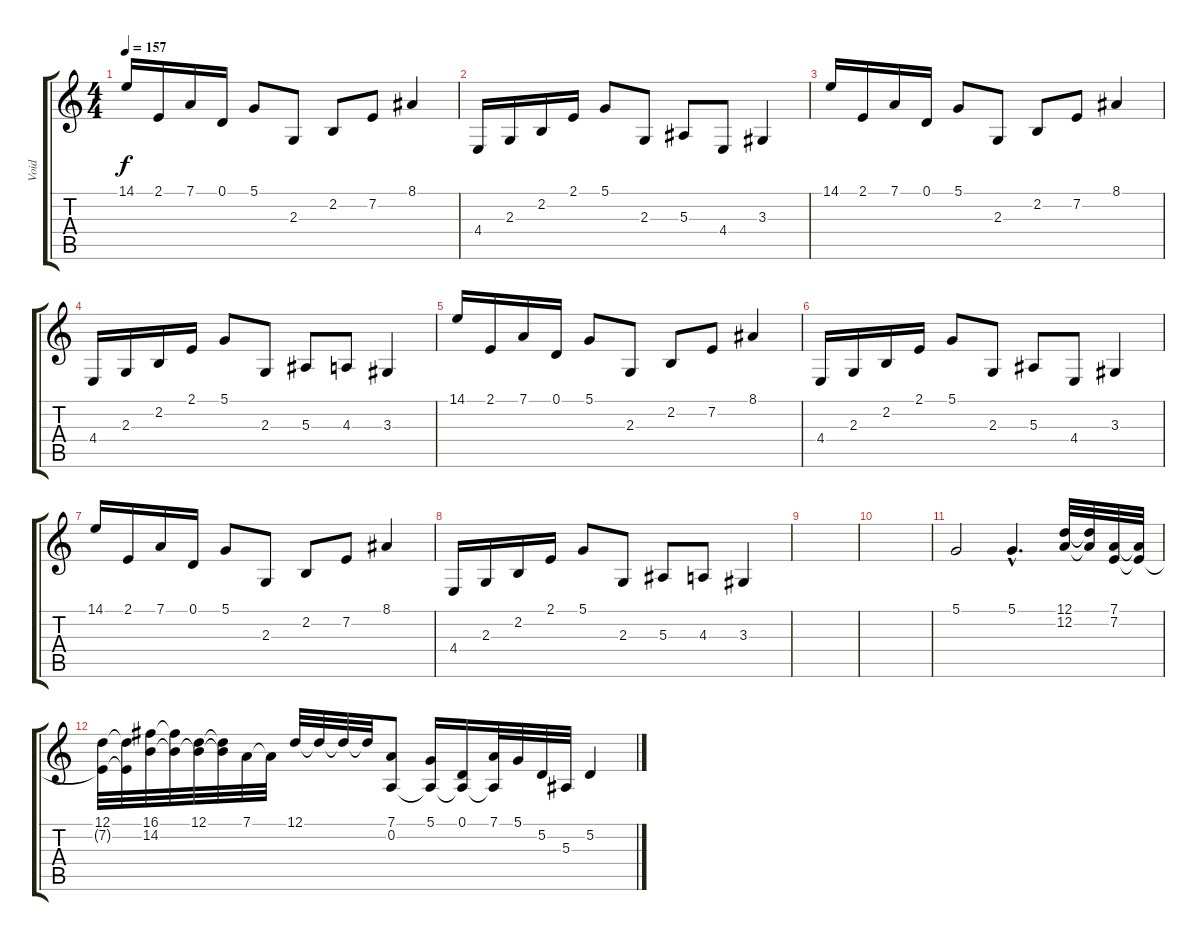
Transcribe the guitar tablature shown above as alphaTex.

\track ("Void" "Void") {instrument clarinet}
\staff {score tabs}
\tuning (D4 A3 F3 C3 G2 C2) {hide}
\ts (4 4)
\tempo 157
\clef g2
\ks c
14.1.16{dy f} 2.1.16 7.1.16 0.1.16 5.1.8 2.3.8 2.2.8 7.2.8 8.1.4 |
4.4.16 2.3.16 2.2.16 2.1.16 5.1.8 2.3.8 5.3.8 4.4.8 3.3.4 |
14.1.16 2.1.16 7.1.16 0.1.16 5.1.8 2.3.8 2.2.8 7.2.8 8.1.4 |
4.4.16 2.3.16 2.2.16 2.1.16 5.1.8 2.3.8 5.3.8 4.3.8 3.3.4 |
14.1.16 2.1.16 7.1.16 0.1.16 5.1.8 2.3.8 2.2.8 7.2.8 8.1.4 |
4.4.16 2.3.16 2.2.16 2.1.16 5.1.8 2.3.8 5.3.8 4.4.8 3.3.4 |
14.1.16 2.1.16 7.1.16 0.1.16 5.1.8 2.3.8 2.2.8 7.2.8 8.1.4 |
4.4.16 2.3.16 2.2.16 2.1.16 5.1.8 2.3.8 5.3.8 4.3.8 3.3.4 |
|
|
5.1.2 5.1{hac}.4{d} (12.1 12.2).32{volume 11 instrument tuba} (12.1{t} 12.2{t}).32 (7.1 7.2).32 (7.1{t} 7.2{t}).32 |
(12.1 7.2{t}).32 (12.1{t} 7.2{t}).32 (16.1 14.2).32 (16.1{t} 14.2{t}).32 (12.1 14.2{t}).32 (12.1{t} 14.2{t}).32 7.1.32 7.1{t}.32 12.1.32 12.1{t}.32 12.1{t}.32 12.1{t}.32 (7.1 0.2).8 (5.1 0.2{t}).16 (0.1 0.2{t}).16 (7.1 0.2{t}).32 5.1.32 5.2.32 5.3.32 5.2.4
